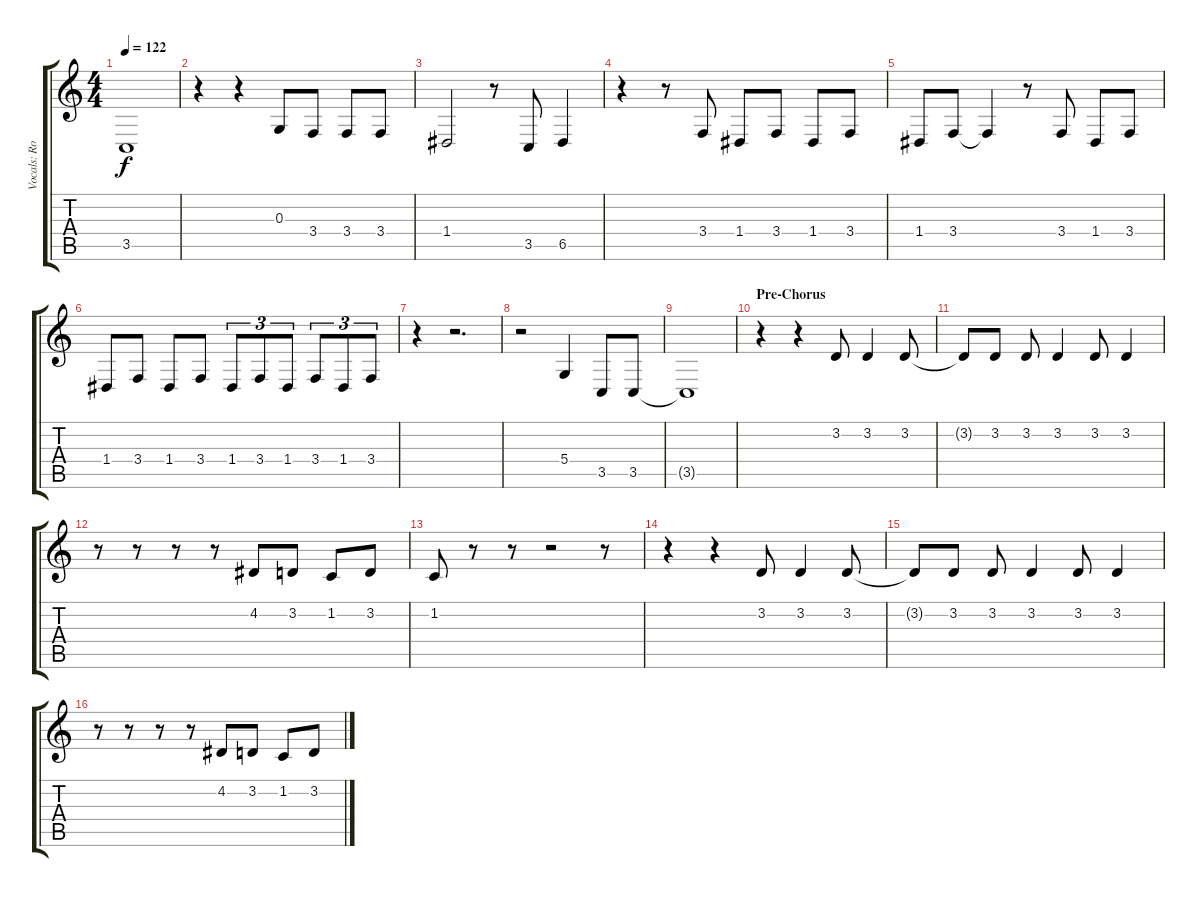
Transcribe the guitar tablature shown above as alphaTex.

\track ("Vocals: Robbie Williams" "Vocals: Ro") {instrument acousticgrandpiano}
\staff {score tabs}
\tuning (E4 B3 G3 D3 A2 E2) {hide}
\ts (4 4)
\tempo 122
\clef g2
\ks c
3.5{t}.1{dy f} |
r.4 r.4 0.3.8 3.4.8 3.4.8 3.4.8 |
1.4.2 r.8 3.5.8 6.5.4 |
r.4 r.8 3.4.8 1.4.8 3.4.8 1.4.8 3.4.8 |
1.4.8 3.4.8 3.4{t}.4 r.8 3.4.8 1.4.8 3.4.8 |
1.4.8 3.4.8 1.4.8 3.4.8 1.4.8{tu (3 2)} 3.4.8{tu (3 2)} 1.4.8{tu (3 2)} 3.4.8{tu (3 2)} 1.4.8{tu (3 2)} 3.4.8{tu (3 2)} |
r.4 r.2{d} |
r.2 5.4.4 3.5.8 3.5.8 |
3.5{t}.1 |
\section ("" "Pre-Chorus")
r.4 r.4 3.2.8 3.2.4 3.2.8 |
3.2{t}.8 3.2.8 3.2.8 3.2.4 3.2.8 3.2.4 |
r.8 r.8 r.8 r.8 4.2.8 3.2.8 1.2.8 3.2.8 |
1.2.8 r.8 r.8 r.2 r.8 |
r.4 r.4 3.2.8 3.2.4 3.2.8 |
3.2{t}.8 3.2.8 3.2.8 3.2.4 3.2.8 3.2.4 |
r.8 r.8 r.8 r.8 4.2.8 3.2.8 1.2.8 3.2.8
